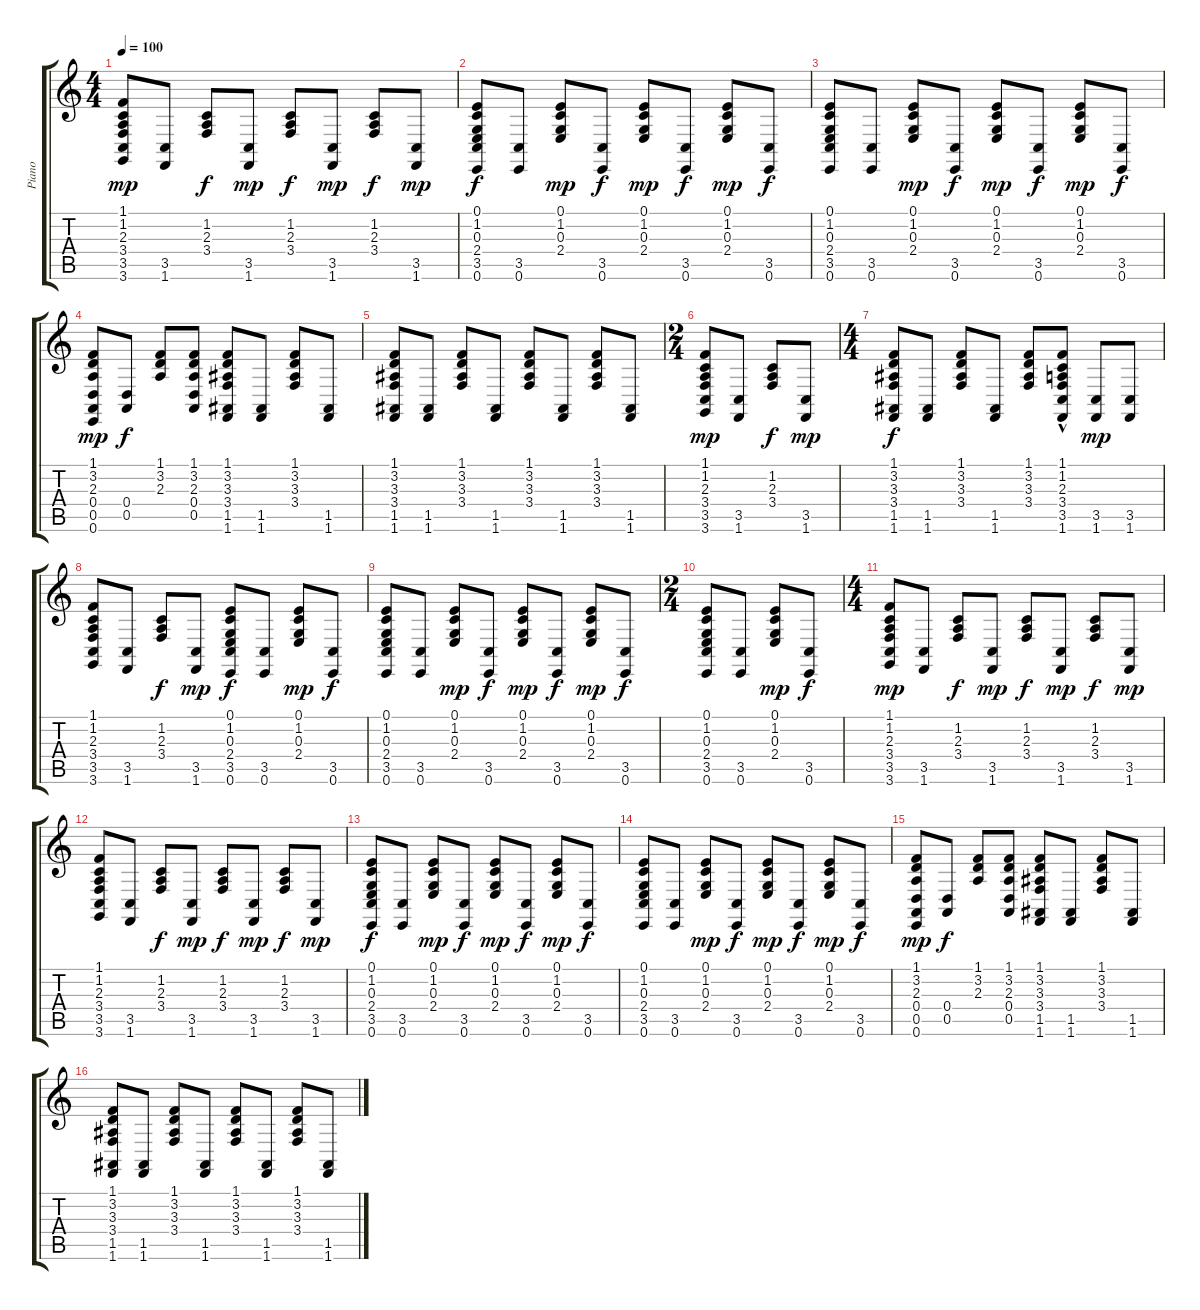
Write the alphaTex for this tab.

\track ("Piano" "Piano") {instrument acousticgrandpiano}
\staff {score tabs}
\tuning (E4 B3 G3 D3 A2 E2) {hide}
\ts (4 4)
\tempo 100
\clef g2
\ks c
(1.1 1.2 2.3 3.4 3.5 3.6).8{dy mp} (3.5 1.6).8 (1.2 2.3 3.4).8{dy f} (3.5 1.6).8{dy mp} (1.2 2.3 3.4).8{dy f} (3.5 1.6).8{dy mp} (1.2 2.3 3.4).8{dy f} (3.5 1.6).8{dy mp} |
(0.1 1.2 0.3 2.4 3.5 0.6).8{dy f} (3.5 0.6).8 (0.1 1.2 0.3 2.4).8{dy mp} (3.5 0.6).8{dy f} (0.1 1.2 0.3 2.4).8{dy mp} (3.5 0.6).8{dy f} (0.1 1.2 0.3 2.4).8{dy mp} (3.5 0.6).8{dy f} |
(0.1 1.2 0.3 2.4 3.5 0.6).8 (3.5 0.6).8 (0.1 1.2 0.3 2.4).8{dy mp} (3.5 0.6).8{dy f} (0.1 1.2 0.3 2.4).8{dy mp} (3.5 0.6).8{dy f} (0.1 1.2 0.3 2.4).8{dy mp} (3.5 0.6).8{dy f} |
(1.1 3.2 2.3 0.4 0.5 0.6).8{dy mp} (0.4 0.5).8{dy f} (1.1 3.2 2.3).8 (1.1 3.2 2.3 0.4 0.5).8 (1.1 3.2 3.3 3.4 1.5 1.6).8 (1.5 1.6).8 (1.1 3.2 3.3 3.4).8 (1.5 1.6).8 |
(1.1 3.2 3.3 3.4 1.5 1.6).8 (1.5 1.6).8 (1.1 3.2 3.3 3.4).8 (1.5 1.6).8 (1.1 3.2 3.3 3.4).8 (1.5 1.6).8 (1.1 3.2 3.3 3.4).8 (1.5 1.6).8 |
\ts (2 4)
(1.1 1.2 2.3 3.4 3.5 3.6).8{dy mp} (3.5 1.6).8 (1.2 2.3 3.4).8{dy f} (3.5 1.6).8{dy mp} |
\ts (4 4)
(1.1 3.2 3.3 3.4 1.5 1.6).8{dy f} (1.5 1.6).8 (1.1 3.2 3.3 3.4).8 (1.5 1.6).8 (1.1 3.2 3.3 3.4).8 (1.1{hac} 1.2{hac} 2.3{hac} 3.4{hac} 3.5 1.6).8 (3.5 1.6).8{dy mp} (3.5 1.6).8 |
(1.1 1.2 2.3 3.4 3.5 3.6).8 (3.5 1.6).8 (1.2 2.3 3.4).8{dy f} (3.5 1.6).8{dy mp} (0.1 1.2 0.3 2.4 3.5 0.6).8{dy f} (3.5 0.6).8 (0.1 1.2 0.3 2.4).8{dy mp} (3.5 0.6).8{dy f} |
(0.1 1.2 0.3 2.4 3.5 0.6).8 (3.5 0.6).8 (0.1 1.2 0.3 2.4).8{dy mp} (3.5 0.6).8{dy f} (0.1 1.2 0.3 2.4).8{dy mp} (3.5 0.6).8{dy f} (0.1 1.2 0.3 2.4).8{dy mp} (3.5 0.6).8{dy f} |
\ts (2 4)
(0.1 1.2 0.3 2.4 3.5 0.6).8 (3.5 0.6).8 (0.1 1.2 0.3 2.4).8{dy mp} (3.5 0.6).8{dy f} |
\ts (4 4)
(1.1 1.2 2.3 3.4 3.5 3.6).8{dy mp} (3.5 1.6).8 (1.2 2.3 3.4).8{dy f} (3.5 1.6).8{dy mp} (1.2 2.3 3.4).8{dy f} (3.5 1.6).8{dy mp} (1.2 2.3 3.4).8{dy f} (3.5 1.6).8{dy mp} |
(1.1 1.2 2.3 3.4 3.5 3.6).8 (3.5 1.6).8 (1.2 2.3 3.4).8{dy f} (3.5 1.6).8{dy mp} (1.2 2.3 3.4).8{dy f} (3.5 1.6).8{dy mp} (1.2 2.3 3.4).8{dy f} (3.5 1.6).8{dy mp} |
(0.1 1.2 0.3 2.4 3.5 0.6).8{dy f} (3.5 0.6).8 (0.1 1.2 0.3 2.4).8{dy mp} (3.5 0.6).8{dy f} (0.1 1.2 0.3 2.4).8{dy mp} (3.5 0.6).8{dy f} (0.1 1.2 0.3 2.4).8{dy mp} (3.5 0.6).8{dy f} |
(0.1 1.2 0.3 2.4 3.5 0.6).8 (3.5 0.6).8 (0.1 1.2 0.3 2.4).8{dy mp} (3.5 0.6).8{dy f} (0.1 1.2 0.3 2.4).8{dy mp} (3.5 0.6).8{dy f} (0.1 1.2 0.3 2.4).8{dy mp} (3.5 0.6).8{dy f} |
(1.1 3.2 2.3 0.4 0.5 0.6).8{dy mp} (0.4 0.5).8{dy f} (1.1 3.2 2.3).8 (1.1 3.2 2.3 0.4 0.5).8 (1.1 3.2 3.3 3.4 1.5 1.6).8 (1.5 1.6).8 (1.1 3.2 3.3 3.4).8 (1.5 1.6).8 |
(1.1 3.2 3.3 3.4 1.5 1.6).8 (1.5 1.6).8 (1.1 3.2 3.3 3.4).8 (1.5 1.6).8 (1.1 3.2 3.3 3.4).8 (1.5 1.6).8 (1.1 3.2 3.3 3.4).8 (1.5 1.6).8
